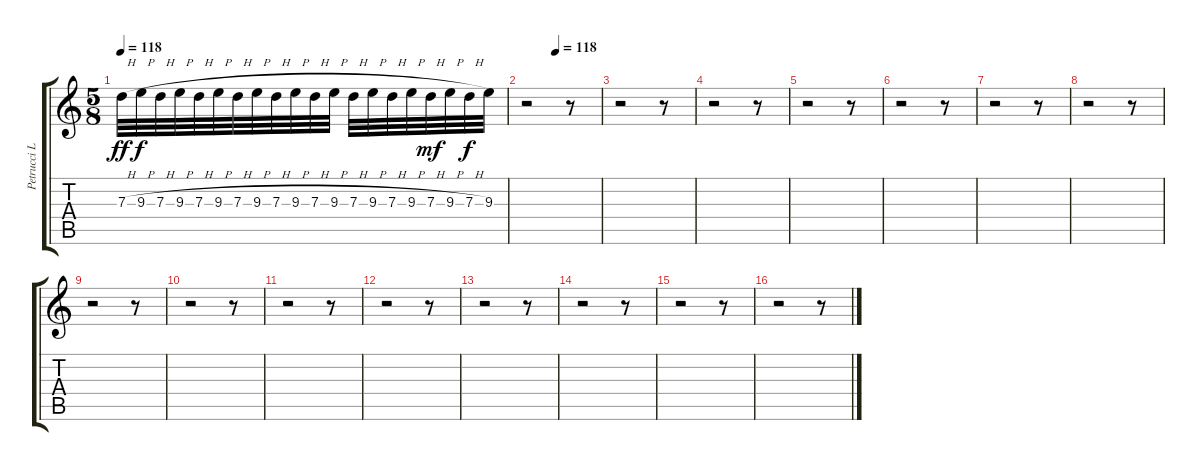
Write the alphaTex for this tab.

\track ("Petrucci Lead" "Petrucci L") {instrument distortionguitar}
\staff {score tabs}
\tuning (E4 B3 G3 D3 A2 E2) {hide}
\ts (5 8)
\tempo 118
\clef g2
\ks c
7.3{h}.32{dy ff} 9.3{h}.32{dy f} 7.3{h}.32 9.3{h}.32 7.3{h}.32 9.3{h}.32 7.3{h}.32 9.3{h}.32 7.3{h}.32 9.3{h}.32 7.3{h}.32 9.3{h}.32 7.3{h}.32 9.3{h}.32 7.3{h}.32 9.3{h}.32 7.3{h}.32{dy mf} 9.3{h}.32 7.3{h}.32{dy f} 9.3.32 |
\tempo (118 0.4)
r.2 r.8 |
r.2 r.8 |
r.2 r.8 |
r.2 r.8 |
r.2 r.8 |
r.2 r.8 |
r.2 r.8 |
r.2 r.8 |
r.2 r.8 |
r.2 r.8 |
r.2 r.8 |
r.2 r.8 |
r.2 r.8 |
r.2 r.8 |
r.2 r.8
